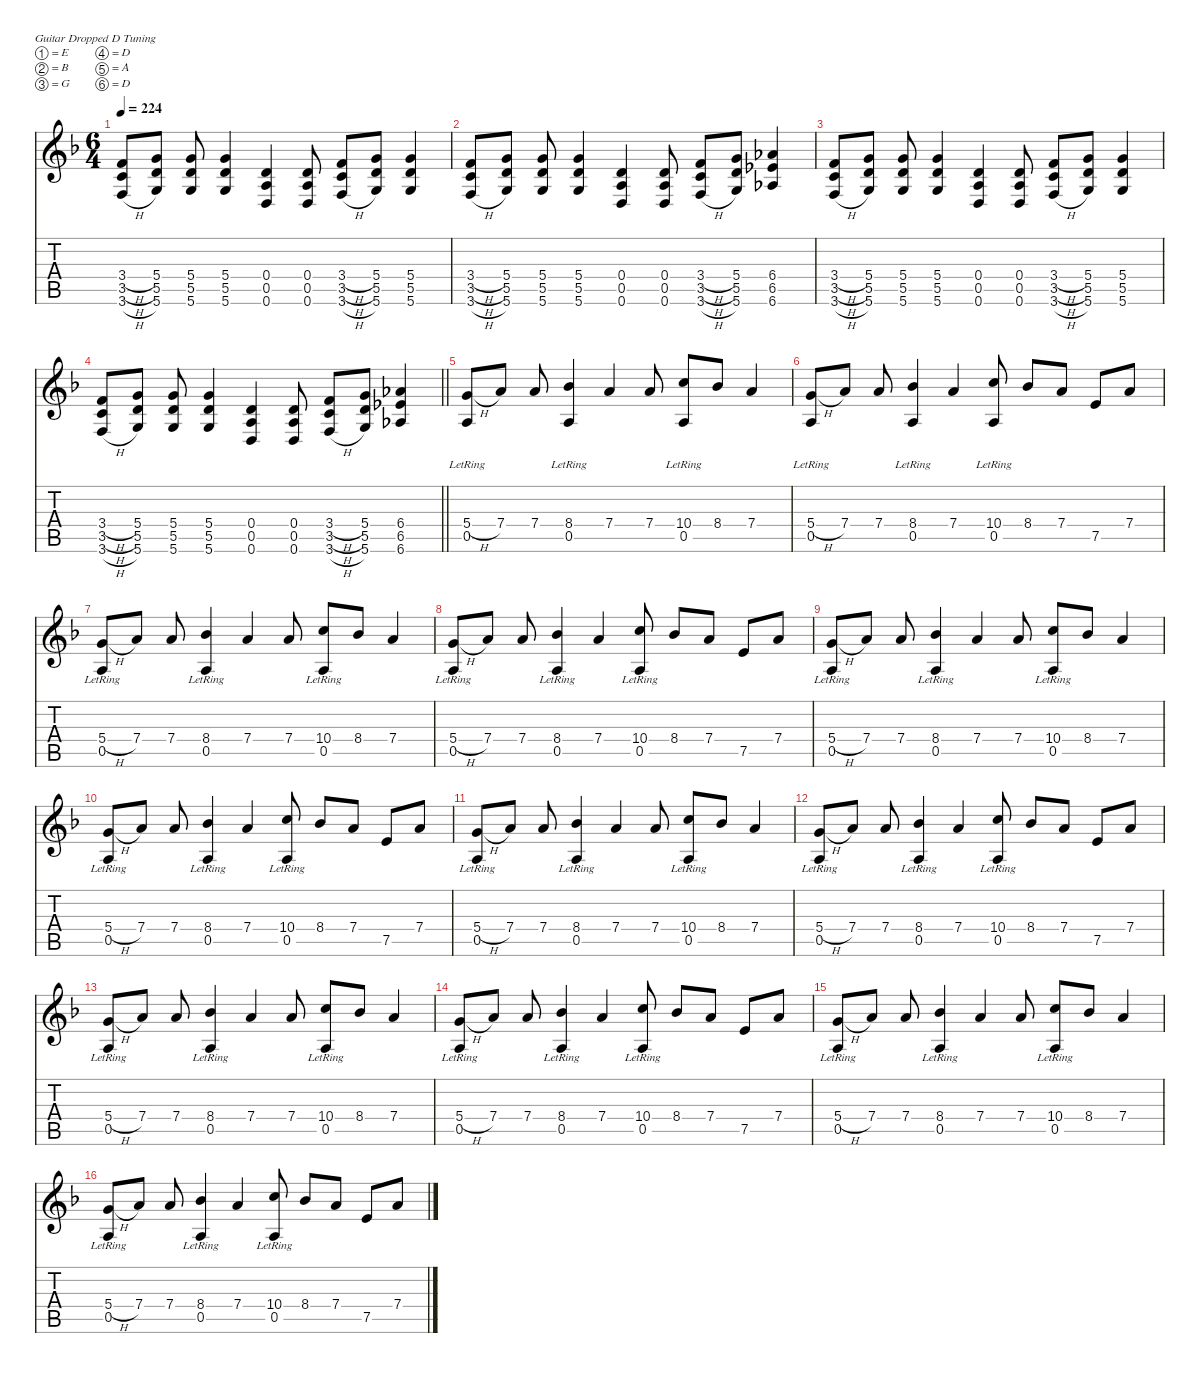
\hideDynamics
\bracketExtendMode nobrackets
\singleTrackTrackNamePolicy hidden
\multiTrackTrackNamePolicy hidden
\firstSystemTrackNameMode fullname
\firstSystemTrackNameOrientation horizontal
\otherSystemsTrackNameOrientation horizontal
\track ("Guitar-spare" "E-Gt") {instrument distortionguitar}
\staff {score tabs}
\tuning (E4 B3 G3 D3 A2 D2)
\ts (6 4)
\tempo 224
\clef g2
\ks dminor
(3.4{h acc forcenatural} 3.5{h acc forcenatural} 3.6{h acc forcenatural}).8{dy f beam Up} (5.4{acc forcenatural} 5.5{acc forcenatural} 5.6{acc forcenatural}).8{beam Up} (5.4{acc forcenatural} 5.5{acc forcenatural} 5.6{acc forcenatural}).8{beam Up} (5.4{acc forcenatural} 5.5{acc forcenatural} 5.6{acc forcenatural}).4{beam Up} (0.4{acc forcenatural} 0.5{acc forcenatural} 0.6{acc forcenatural}).4{beam Up} (0.4{acc forcenatural} 0.5{acc forcenatural} 0.6{acc forcenatural}).8{beam Up} (3.4{h acc forcenatural} 3.5{h acc forcenatural} 3.6{h acc forcenatural}).8{beam Up} (5.4{acc forcenatural} 5.5{acc forcenatural} 5.6{acc forcenatural}).8{beam Up} (5.4{acc forcenatural} 5.5{acc forcenatural} 5.6{acc forcenatural}).4{beam Up} |
(3.4{h acc forcenatural} 3.5{h acc forcenatural} 3.6{h acc forcenatural}).8{beam Up} (5.4{acc forcenatural} 5.5{acc forcenatural} 5.6{acc forcenatural}).8{beam Up} (5.4{acc forcenatural} 5.5{acc forcenatural} 5.6{acc forcenatural}).8{beam Up} (5.4{acc forcenatural} 5.5{acc forcenatural} 5.6{acc forcenatural}).4{beam Up} (0.4{acc forcenatural} 0.5{acc forcenatural} 0.6{acc forcenatural}).4{beam Up} (0.4{acc forcenatural} 0.5{acc forcenatural} 0.6{acc forcenatural}).8{beam Up} (3.4{h acc forcenatural} 3.5{h acc forcenatural} 3.6{h acc forcenatural}).8{beam Up} (5.4{acc forcenatural} 5.5{acc forcenatural} 5.6{acc forcenatural}).8{beam Up} (6.4{acc b} 6.5{acc b} 6.6{acc b}).4{beam Up} |
(3.4{h acc forcenatural} 3.5{h acc forcenatural} 3.6{h acc forcenatural}).8{beam Up} (5.4{acc forcenatural} 5.5{acc forcenatural} 5.6{acc forcenatural}).8{beam Up} (5.4{acc forcenatural} 5.5{acc forcenatural} 5.6{acc forcenatural}).8{beam Up} (5.4{acc forcenatural} 5.5{acc forcenatural} 5.6{acc forcenatural}).4{beam Up} (0.4{acc forcenatural} 0.5{acc forcenatural} 0.6{acc forcenatural}).4{beam Up} (0.4{acc forcenatural} 0.5{acc forcenatural} 0.6{acc forcenatural}).8{beam Up} (3.4{h acc forcenatural} 3.5{h acc forcenatural} 3.6{h acc forcenatural}).8{beam Up} (5.4{acc forcenatural} 5.5{acc forcenatural} 5.6{acc forcenatural}).8{beam Up} (5.4{acc forcenatural} 5.5{acc forcenatural} 5.6{acc forcenatural}).4{beam Up} |
\barLineRight lightlight
(3.4{h acc forcenatural} 3.5{h acc forcenatural} 3.6{h acc forcenatural}).8{beam Up} (5.4{acc forcenatural} 5.5{acc forcenatural} 5.6{acc forcenatural}).8{beam Up} (5.4{acc forcenatural} 5.5{acc forcenatural} 5.6{acc forcenatural}).8{beam Up} (5.4{acc forcenatural} 5.5{acc forcenatural} 5.6{acc forcenatural}).4{beam Up} (0.4{acc forcenatural} 0.5{acc forcenatural} 0.6{acc forcenatural}).4{beam Up} (0.4{acc forcenatural} 0.5{acc forcenatural} 0.6{acc forcenatural}).8{beam Up} (3.4{h acc forcenatural} 3.5{h acc forcenatural} 3.6{h acc forcenatural}).8{beam Up} (5.4{acc forcenatural} 5.5{acc forcenatural} 5.6{acc forcenatural}).8{beam Up} (6.4{acc b} 6.5{acc b} 6.6{acc b}).4{beam Up} |
(5.4{h acc forcenatural} 0.5{lr acc forcenatural}).8{beam Up} 7.4{acc forcenatural}.8{beam Up} 7.4{acc forcenatural}.8{beam Up} (8.4{acc b} 0.5{lr acc forcenatural}).4{beam Up} 7.4{acc forcenatural}.4{beam Up} 7.4{acc forcenatural}.8{beam Up} (10.4{acc forcenatural} 0.5{lr acc forcenatural}).8{beam Up} 8.4{acc b}.8{beam Up} 7.4{acc forcenatural}.4{beam Up} |
(5.4{h acc forcenatural} 0.5{lr acc forcenatural}).8{beam Up} 7.4{acc forcenatural}.8{beam Up} 7.4{acc forcenatural}.8{beam Up} (8.4{acc b} 0.5{lr acc forcenatural}).4{beam Up} 7.4{acc forcenatural}.4{beam Up} (10.4{acc forcenatural} 0.5{lr acc forcenatural}).8{beam Up} 8.4{acc b}.8{beam Up} 7.4{acc forcenatural}.8{beam Up} 7.5{acc forcenatural}.8{beam Up} 7.4{acc forcenatural}.8{beam Up} |
(5.4{h acc forcenatural} 0.5{lr acc forcenatural}).8{beam Up} 7.4{acc forcenatural}.8{beam Up} 7.4{acc forcenatural}.8{beam Up} (8.4{acc b} 0.5{lr acc forcenatural}).4{beam Up} 7.4{acc forcenatural}.4{beam Up} 7.4{acc forcenatural}.8{beam Up} (10.4{acc forcenatural} 0.5{lr acc forcenatural}).8{beam Up} 8.4{acc b}.8{beam Up} 7.4{acc forcenatural}.4{beam Up} |
(5.4{h acc forcenatural} 0.5{lr acc forcenatural}).8{beam Up} 7.4{acc forcenatural}.8{beam Up} 7.4{acc forcenatural}.8{beam Up} (8.4{acc b} 0.5{lr acc forcenatural}).4{beam Up} 7.4{acc forcenatural}.4{beam Up} (10.4{acc forcenatural} 0.5{lr acc forcenatural}).8{beam Up} 8.4{acc b}.8{beam Up} 7.4{acc forcenatural}.8{beam Up} 7.5{acc forcenatural}.8{beam Up} 7.4{acc forcenatural}.8{beam Up} |
(5.4{h acc forcenatural} 0.5{lr acc forcenatural}).8{beam Up} 7.4{acc forcenatural}.8{beam Up} 7.4{acc forcenatural}.8{beam Up} (8.4{acc b} 0.5{lr acc forcenatural}).4{beam Up} 7.4{acc forcenatural}.4{beam Up} 7.4{acc forcenatural}.8{beam Up} (10.4{acc forcenatural} 0.5{lr acc forcenatural}).8{beam Up} 8.4{acc b}.8{beam Up} 7.4{acc forcenatural}.4{beam Up} |
(5.4{h acc forcenatural} 0.5{lr acc forcenatural}).8{beam Up} 7.4{acc forcenatural}.8{beam Up} 7.4{acc forcenatural}.8{beam Up} (8.4{acc b} 0.5{lr acc forcenatural}).4{beam Up} 7.4{acc forcenatural}.4{beam Up} (10.4{acc forcenatural} 0.5{lr acc forcenatural}).8{beam Up} 8.4{acc b}.8{beam Up} 7.4{acc forcenatural}.8{beam Up} 7.5{acc forcenatural}.8{beam Up} 7.4{acc forcenatural}.8{beam Up} |
(5.4{h acc forcenatural} 0.5{lr acc forcenatural}).8{beam Up} 7.4{acc forcenatural}.8{beam Up} 7.4{acc forcenatural}.8{beam Up} (8.4{acc b} 0.5{lr acc forcenatural}).4{beam Up} 7.4{acc forcenatural}.4{beam Up} 7.4{acc forcenatural}.8{beam Up} (10.4{acc forcenatural} 0.5{lr acc forcenatural}).8{beam Up} 8.4{acc b}.8{beam Up} 7.4{acc forcenatural}.4{beam Up} |
(5.4{h acc forcenatural} 0.5{lr acc forcenatural}).8{beam Up} 7.4{acc forcenatural}.8{beam Up} 7.4{acc forcenatural}.8{beam Up} (8.4{acc b} 0.5{lr acc forcenatural}).4{beam Up} 7.4{acc forcenatural}.4{beam Up} (10.4{acc forcenatural} 0.5{lr acc forcenatural}).8{beam Up} 8.4{acc b}.8{beam Up} 7.4{acc forcenatural}.8{beam Up} 7.5{acc forcenatural}.8{beam Up} 7.4{acc forcenatural}.8{beam Up} |
(5.4{h acc forcenatural} 0.5{lr acc forcenatural}).8{beam Up} 7.4{acc forcenatural}.8{beam Up} 7.4{acc forcenatural}.8{beam Up} (8.4{acc b} 0.5{lr acc forcenatural}).4{beam Up} 7.4{acc forcenatural}.4{beam Up} 7.4{acc forcenatural}.8{beam Up} (10.4{acc forcenatural} 0.5{lr acc forcenatural}).8{beam Up} 8.4{acc b}.8{beam Up} 7.4{acc forcenatural}.4{beam Up} |
(5.4{h acc forcenatural} 0.5{lr acc forcenatural}).8{beam Up} 7.4{acc forcenatural}.8{beam Up} 7.4{acc forcenatural}.8{beam Up} (8.4{acc b} 0.5{lr acc forcenatural}).4{beam Up} 7.4{acc forcenatural}.4{beam Up} (10.4{acc forcenatural} 0.5{lr acc forcenatural}).8{beam Up} 8.4{acc b}.8{beam Up} 7.4{acc forcenatural}.8{beam Up} 7.5{acc forcenatural}.8{beam Up} 7.4{acc forcenatural}.8{beam Up} |
(5.4{h acc forcenatural} 0.5{lr acc forcenatural}).8{beam Up} 7.4{acc forcenatural}.8{beam Up} 7.4{acc forcenatural}.8{beam Up} (8.4{acc b} 0.5{lr acc forcenatural}).4{beam Up} 7.4{acc forcenatural}.4{beam Up} 7.4{acc forcenatural}.8{beam Up} (10.4{acc forcenatural} 0.5{lr acc forcenatural}).8{beam Up} 8.4{acc b}.8{beam Up} 7.4{acc forcenatural}.4{beam Up} |
(5.4{h acc forcenatural} 0.5{lr acc forcenatural}).8{beam Up} 7.4{acc forcenatural}.8{beam Up} 7.4{acc forcenatural}.8{beam Up} (8.4{acc b} 0.5{lr acc forcenatural}).4{beam Up} 7.4{acc forcenatural}.4{beam Up} (10.4{acc forcenatural} 0.5{lr acc forcenatural}).8{beam Up} 8.4{acc b}.8{beam Up} 7.4{acc forcenatural}.8{beam Up} 7.5{acc forcenatural}.8{beam Up} 7.4{acc forcenatural}.8{beam Up}
